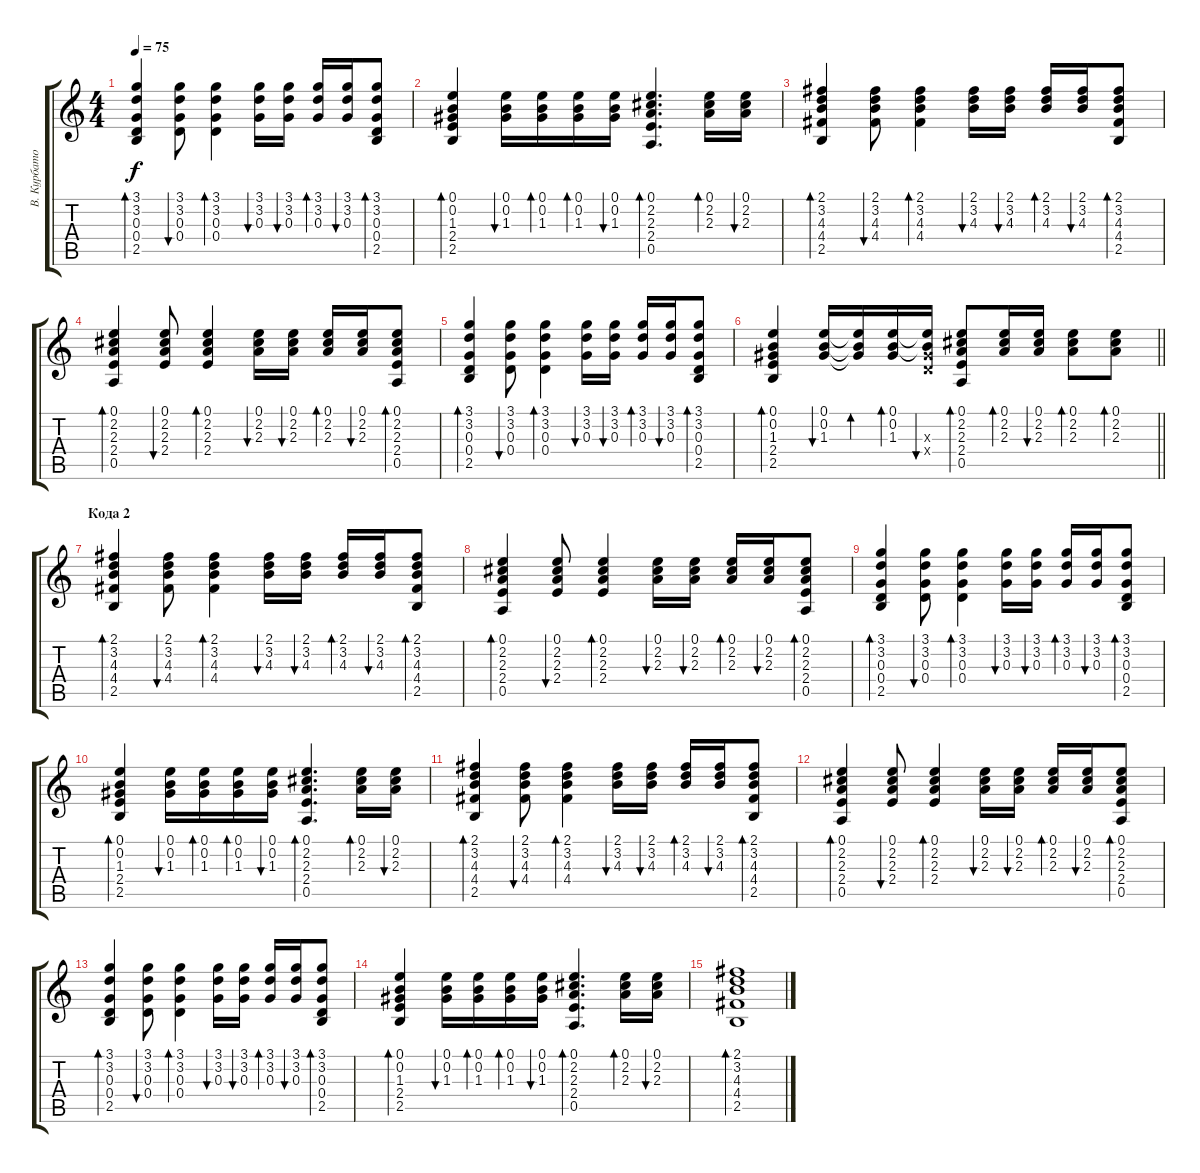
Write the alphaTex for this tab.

\track ("В. Курбатов" "В. Курбато") {instrument acousticguitarsteel}
\staff {score tabs}
\tuning (E4 B3 G3 D3 A2 E2) {hide}
\ts (4 4)
\tempo 75
\clef g2
\ks c
(3.1 3.2 0.3 0.4 2.5).4{bd 30 dy f} (3.1 3.2 0.3 0.4).8{bu 30} (3.1 3.2 0.3 0.4).4{bd 30} (3.1 3.2 0.3).16{bu 30} (3.1 3.2 0.3).16{bu 30} (3.1 3.2 0.3).16{bd 30} (3.1 3.2 0.3).16{bu 30} (3.1 3.2 0.3 0.4 2.5).8{bd 30} |
(0.1 0.2 1.3 2.4 2.5).4{bd 30} (0.1 0.2 1.3).16{bu 30} (0.1 0.2 1.3).16{bd 30} (0.1 0.2 1.3).16{bd 30} (0.1 0.2 1.3).16{bu 30} (0.1 2.2 2.3 2.4 0.5).4{d bd 30} (0.1 2.2 2.3).16{bd 30} (0.1 2.2 2.3).16{bu 30} |
(2.1 3.2 4.3 4.4 2.5).4{bd 30} (2.1 3.2 4.3 4.4).8{bu 30} (2.1 3.2 4.3 4.4).4{bd 30} (2.1 3.2 4.3).16{bu 30} (2.1 3.2 4.3).16{bu 30} (2.1 3.2 4.3).16{bd 30} (2.1 3.2 4.3).16{bu 30} (2.1 3.2 4.3 4.4 2.5).8{bd 30} |
(0.1 2.2 2.3 2.4 0.5).4{bd 30} (0.1 2.2 2.3 2.4).8{bu 30} (0.1 2.2 2.3 2.4).4{bd 30} (0.1 2.2 2.3).16{bu 30} (0.1 2.2 2.3).16{bu 30} (0.1 2.2 2.3).16{bd 30} (0.1 2.2 2.3).16{bu 30} (0.1 2.2 2.3 2.4 0.5).8{bd 30} |
(3.1 3.2 0.3 0.4 2.5).4{bd 30} (3.1 3.2 0.3 0.4).8{bu 30} (3.1 3.2 0.3 0.4).4{bd 30} (3.1 3.2 0.3).16{bu 30} (3.1 3.2 0.3).16{bu 30} (3.1 3.2 0.3).16{bd 30} (3.1 3.2 0.3).16{bu 30} (3.1 3.2 0.3 0.4 2.5).8{bd 30} |
\barLineRight lightlight
(0.1 0.2 1.3 2.4 2.5).4{bd 30} (0.1 0.2 1.3).16{bu 30} (0.1{t} 0.2{t} 1.3{t}).16{bd 30} (0.1 0.2 1.3).16{bd 30} (0.1{t} 0.2{t} 1.3{x} 0.4{x}).16{bu 30} (0.1 2.2 2.3 2.4 0.5).8{bd 30} (0.1 2.2 2.3).16{bd 30} (0.1 2.2 2.3).16{bu 30} (0.1 2.2 2.3).8{bd 30} (0.1 2.2 2.3).8{bd 30} |
\section ("" "Кода 2")
(2.1 3.2 4.3 4.4 2.5).4{bd 30 volume 6} (2.1 3.2 4.3 4.4).8{bu 30} (2.1 3.2 4.3 4.4).4{bd 30} (2.1 3.2 4.3).16{bu 30} (2.1 3.2 4.3).16{bu 30} (2.1 3.2 4.3).16{bd 30} (2.1 3.2 4.3).16{bu 30} (2.1 3.2 4.3 4.4 2.5).8{bd 30} |
(0.1 2.2 2.3 2.4 0.5).4{bd 30} (0.1 2.2 2.3 2.4).8{bu 30} (0.1 2.2 2.3 2.4).4{bd 30} (0.1 2.2 2.3).16{bu 30} (0.1 2.2 2.3).16{bu 30} (0.1 2.2 2.3).16{bd 30} (0.1 2.2 2.3).16{bu 30} (0.1 2.2 2.3 2.4 0.5).8{bd 30} |
(3.1 3.2 0.3 0.4 2.5).4{bd 30 volume 4} (3.1 3.2 0.3 0.4).8{bu 30} (3.1 3.2 0.3 0.4).4{bd 30} (3.1 3.2 0.3).16{bu 30} (3.1 3.2 0.3).16{bu 30} (3.1 3.2 0.3).16{bd 30} (3.1 3.2 0.3).16{bu 30} (3.1 3.2 0.3 0.4 2.5).8{bd 30} |
(0.1 0.2 1.3 2.4 2.5).4{bd 30} (0.1 0.2 1.3).16{bu 30} (0.1 0.2 1.3).16{bd 30} (0.1 0.2 1.3).16{bd 30} (0.1 0.2 1.3).16{bu 30} (0.1 2.2 2.3 2.4 0.5).4{d bd 30} (0.1 2.2 2.3).16{bd 30} (0.1 2.2 2.3).16{bu 30} |
(2.1 3.2 4.3 4.4 2.5).4{bd 30} (2.1 3.2 4.3 4.4).8{bu 30} (2.1 3.2 4.3 4.4).4{bd 30} (2.1 3.2 4.3).16{bu 30} (2.1 3.2 4.3).16{bu 30} (2.1 3.2 4.3).16{bd 30} (2.1 3.2 4.3).16{bu 30} (2.1 3.2 4.3 4.4 2.5).8{bd 30} |
(0.1 2.2 2.3 2.4 0.5).4{bd 30} (0.1 2.2 2.3 2.4).8{bu 30} (0.1 2.2 2.3 2.4).4{bd 30} (0.1 2.2 2.3).16{bu 30} (0.1 2.2 2.3).16{bu 30} (0.1 2.2 2.3).16{bd 30} (0.1 2.2 2.3).16{bu 30} (0.1 2.2 2.3 2.4 0.5).8{bd 30} |
(3.1 3.2 0.3 0.4 2.5).4{bd 30} (3.1 3.2 0.3 0.4).8{bu 30} (3.1 3.2 0.3 0.4).4{bd 30} (3.1 3.2 0.3).16{bu 30} (3.1 3.2 0.3).16{bu 30} (3.1 3.2 0.3).16{bd 30} (3.1 3.2 0.3).16{bu 30} (3.1 3.2 0.3 0.4 2.5).8{bd 30} |
(0.1 0.2 1.3 2.4 2.5).4{bd 30 volume 3} (0.1 0.2 1.3).16{bu 30} (0.1 0.2 1.3).16{bd 30} (0.1 0.2 1.3).16{bd 30} (0.1 0.2 1.3).16{bu 30} (0.1 2.2 2.3 2.4 0.5).4{d bd 30} (0.1 2.2 2.3).16{bd 30} (0.1 2.2 2.3).16{bu 30} |
(2.1 3.2 4.3 4.4 2.5).1{bd 30}
